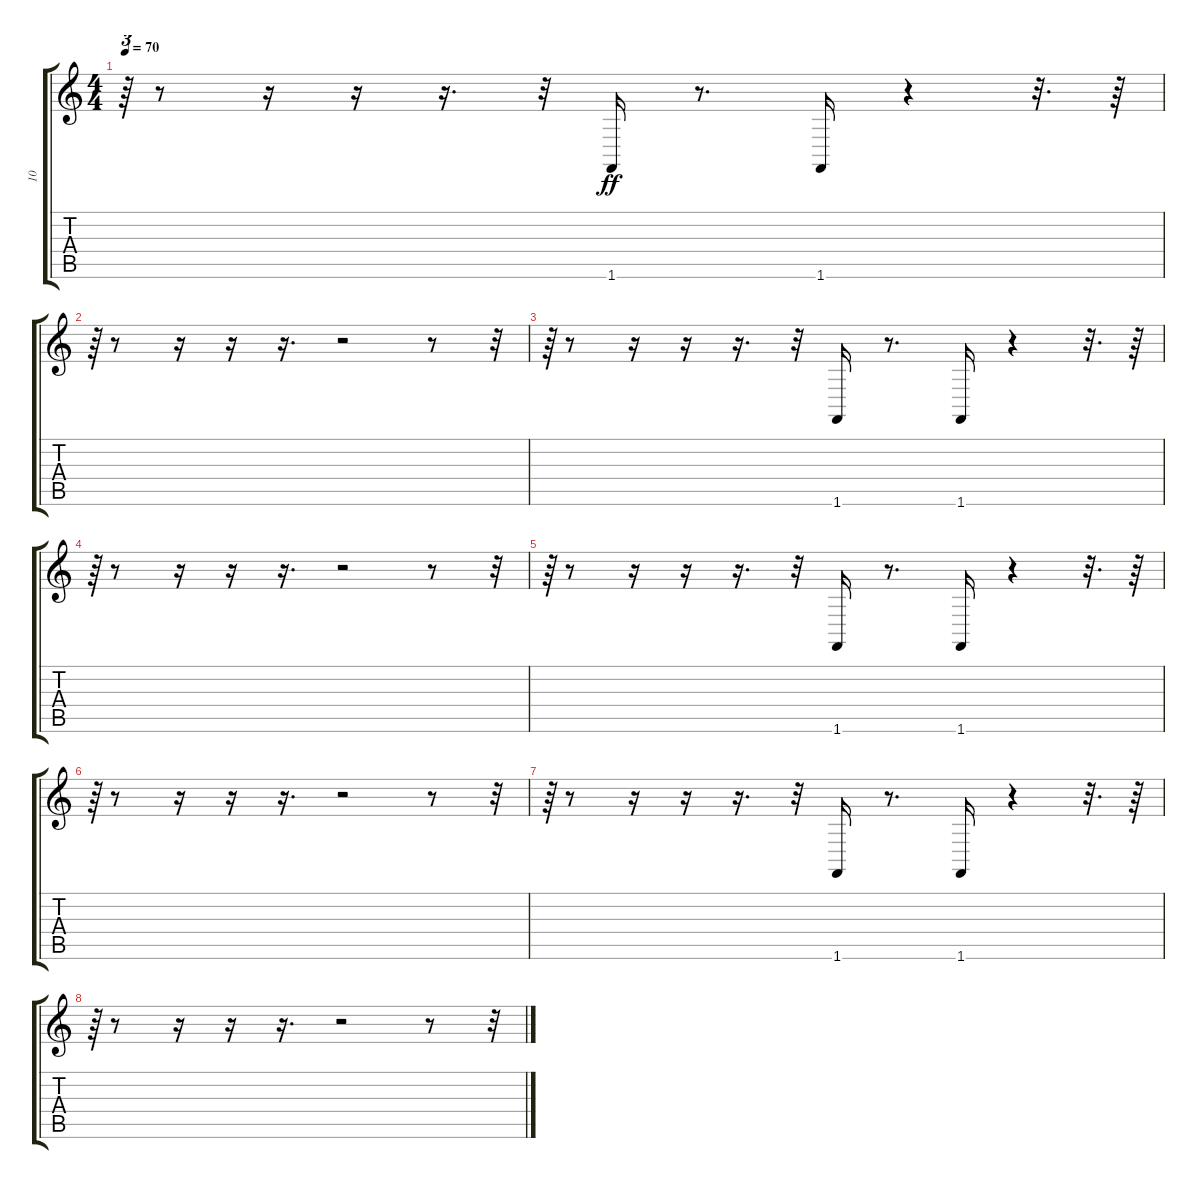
\track ("10" "10") {instrument acousticgrandpiano}
\staff {score tabs}
\tuning (E4 B3 G3 D3 A2 E2) {hide}
\ts (4 4)
\tempo 70
\clef g2
\ks c
r.64{tu (3 2) dy ff} r.8 r.16 r.16 r.16{d} r.32 1.6.16 r.8{d} 1.6.16 r.4 r.32{d} r.64 |
r.64{tu (3 2)} r.8 r.16 r.16 r.16{d} r.2 r.8 r.32{tu (3 2)} |
r.64{tu (3 2)} r.8 r.16 r.16 r.16{d} r.32 1.6.16 r.8{d} 1.6.16 r.4 r.32{d} r.64 |
r.64{tu (3 2)} r.8 r.16 r.16 r.16{d} r.2 r.8 r.32{tu (3 2)} |
r.64{tu (3 2)} r.8 r.16 r.16 r.16{d} r.32 1.6.16 r.8{d} 1.6.16 r.4 r.32{d} r.64 |
r.64{tu (3 2)} r.8 r.16 r.16 r.16{d} r.2 r.8 r.32{tu (3 2)} |
r.64{tu (3 2)} r.8 r.16 r.16 r.16{d} r.32 1.6.16 r.8{d} 1.6.16 r.4 r.32{d} r.64 |
r.64{tu (3 2)} r.8 r.16 r.16 r.16{d} r.2 r.8 r.32{tu (3 2)}
